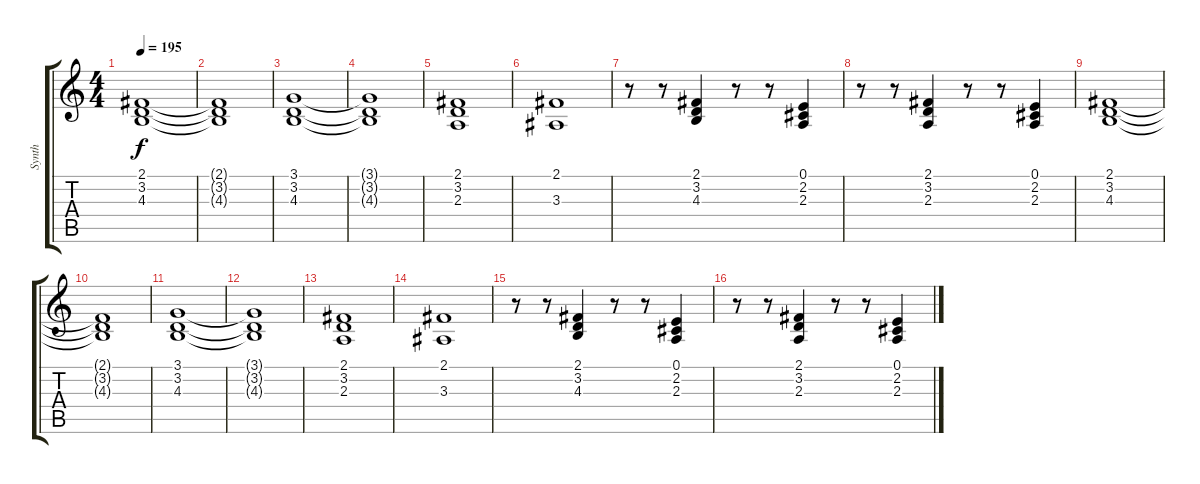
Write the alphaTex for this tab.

\track ("Synth" "Synth") {instrument stringensemble1}
\staff {score tabs}
\tuning (E4 B3 G3 D3 A2 E2) {hide}
\ts (4 4)
\tempo 195
\clef g2
\ks c
(2.1 3.2 4.3).1{dy f volume 11 instrument stringensemble1} |
(2.1{t} 3.2{t} 4.3{t}).1 |
(3.1 3.2 4.3).1 |
(3.1{t} 3.2{t} 4.3{t}).1 |
(2.1 3.2 2.3).1 |
(2.1 3.3).1 |
r.8 r.8 (2.1 3.2 4.3).4 r.8 r.8 (0.1 2.2 2.3).4 |
r.8 r.8 (2.1 3.2 2.3).4 r.8 r.8 (0.1 2.2 2.3).4 |
(2.1 3.2 4.3).1{volume 11 instrument stringensemble1} |
(2.1{t} 3.2{t} 4.3{t}).1 |
(3.1 3.2 4.3).1 |
(3.1{t} 3.2{t} 4.3{t}).1 |
(2.1 3.2 2.3).1 |
(2.1 3.3).1 |
r.8 r.8 (2.1 3.2 4.3).4 r.8 r.8 (0.1 2.2 2.3).4 |
r.8 r.8 (2.1 3.2 2.3).4 r.8 r.8 (0.1 2.2 2.3).4
